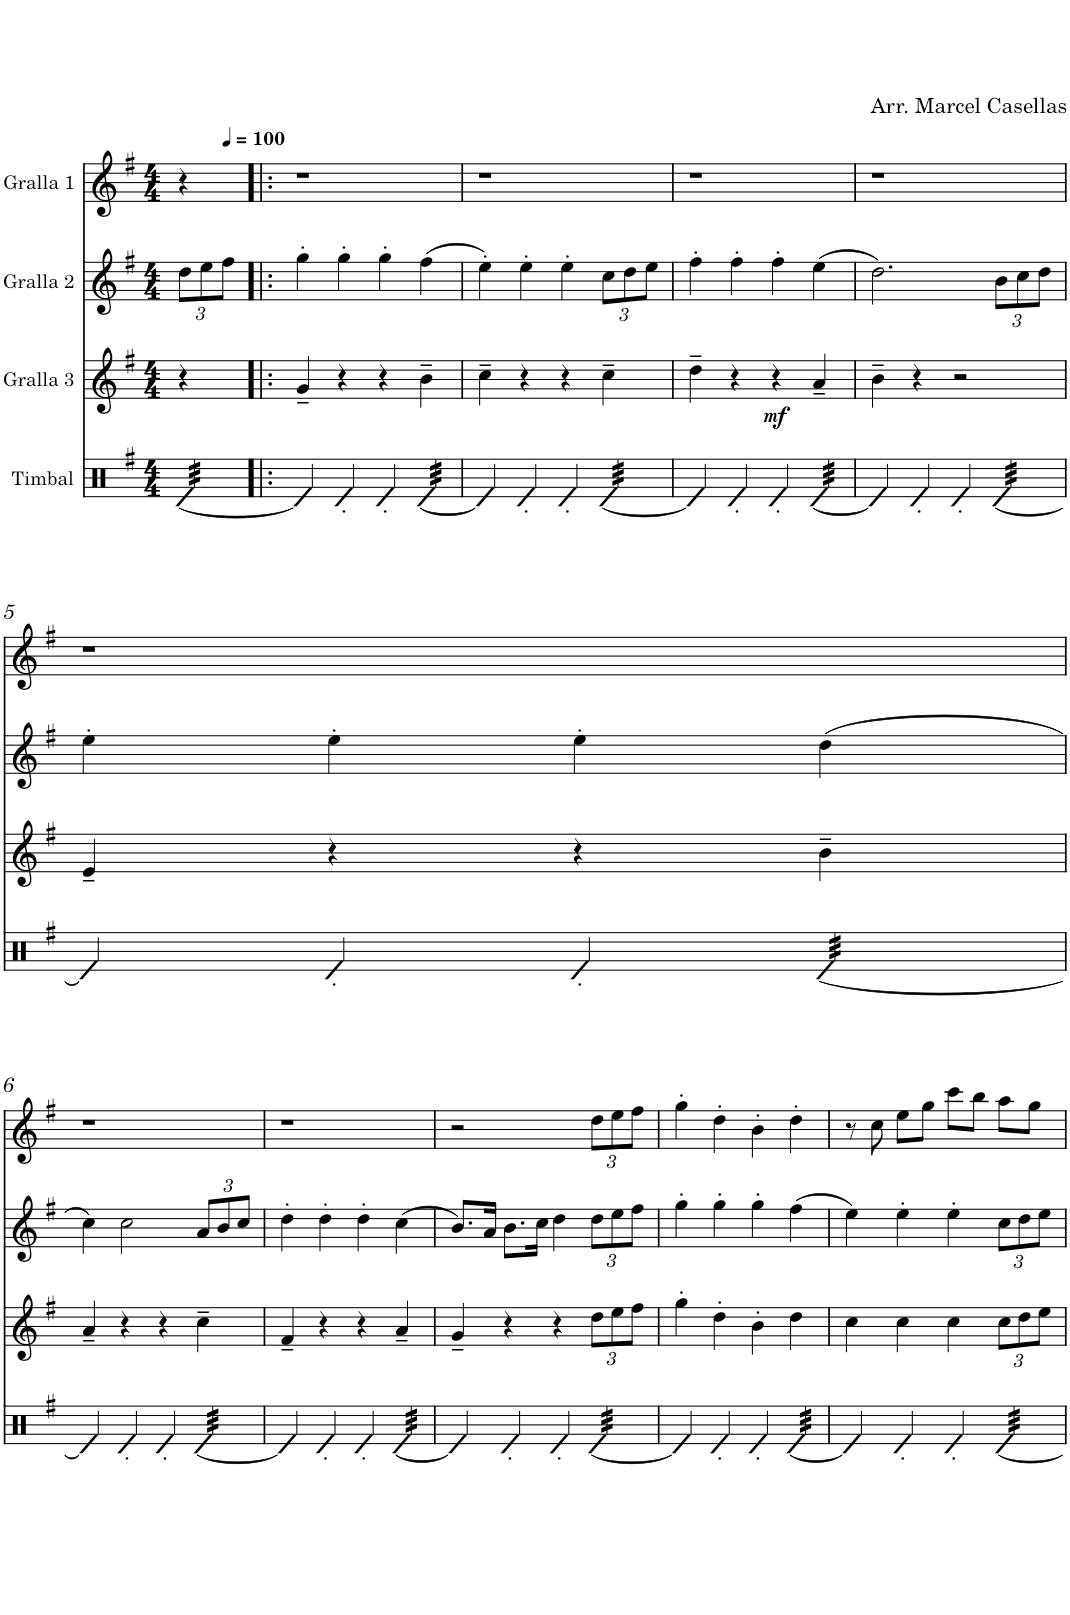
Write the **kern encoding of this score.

**kern	**kern	**dynam	**kern	**kern
*part4	*part3	*part3	*part2	*part1
*staff4	*staff3	*staff3	*staff2	*staff1
*I"Timbal	*I"Gralla 3	*	*I"Gralla 2	*I"Gralla 1
*clefX	*clefG2	*	*clefG2	*clefG2
*	*Trd8c14	*	*	*Trd1c2
*k[f#]	*k[f#]	*	*k[f#]	*k[f#]
*M4/4	*M4/4	*	*M4/4	*M4/4
*	*	*	*Xbrackettup	*
=	=	=	=	=
*	*	*	*	*^
*tremolo	*	*	*	*	*
[32e/LLL	4r	.	12dd\L	4r	6ryy
32e/	.	.	.	.	.
32e/	.	.	.	.	.
.	.	.	12ee\	.	.
32e/	.	.	.	.	.
32e/	.	.	.	.	.
32e/	.	.	.	.	.
*	*	*	*	*MM100	*
.	.	.	12ff#\J	.	12ryy
32e/	.	.	.	.	.
32e/JJJ	.	.	.	.	.
*Xtremolo	*	*	*	*	*
*	*	*	*	*v	*v
=1!|:	=1!|:	=1!|:	=1!|:	=1!|:
4e/]	4g~/	.	4gg'\	1r
4e'/	4r	.	4gg'\	.
4e'/	4r	.	4gg'\	.
*tremolo	*	*	*	*
[32e/LLL	4b~\	.	(>4ff#\	.
32e/	.	.	.	.
32e/	.	.	.	.
32e/	.	.	.	.
32e/	.	.	.	.
32e/	.	.	.	.
32e/	.	.	.	.
32e/JJJ	.	.	.	.
*Xtremolo	*	*	*	*
=2	=2	=2	=2	=2
4e/]	4cc~\	.	4ee'\)	1r
4e'/	4r	.	4ee'\	.
4e'/	4r	.	4ee'\	.
*tremolo	*	*	*	*
[32e/LLL	4cc~\	.	12cc\L	.
32e/	.	.	.	.
32e/	.	.	.	.
.	.	.	12dd\	.
32e/	.	.	.	.
32e/	.	.	.	.
32e/	.	.	.	.
.	.	.	12ee\J	.
32e/	.	.	.	.
32e/JJJ	.	.	.	.
*Xtremolo	*	*	*	*
=3	=3	=3	=3	=3
4e/]	4dd~\	.	4ff#'\	1r
4e'/	4r	.	4ff#'\	.
!	!	!LO:DY:b	!	!
4e'/	4r	mf	4ff#'\	.
*tremolo	*	*	*	*
[32e/LLL	4a~/	.	(>4ee\	.
32e/	.	.	.	.
32e/	.	.	.	.
32e/	.	.	.	.
32e/	.	.	.	.
32e/	.	.	.	.
32e/	.	.	.	.
32e/JJJ	.	.	.	.
*Xtremolo	*	*	*	*
=4	=4	=4	=4	=4
4e/]	4b~\	.	2.dd\)	1r
4e'/	4r	.	.	.
4e'/	2r	.	.	.
*tremolo	*	*	*	*
[32e/LLL	.	.	12b\L	.
32e/	.	.	.	.
32e/	.	.	.	.
.	.	.	12cc\	.
32e/	.	.	.	.
32e/	.	.	.	.
32e/	.	.	.	.
.	.	.	12dd\J	.
32e/	.	.	.	.
32e/JJJ	.	.	.	.
*Xtremolo	*	*	*	*
!!LO:LB:g=z
=5	=5	=5	=5	=5
4e/]	4e~/	.	4ee'\	1r
4e'/	4r	.	4ee'\	.
4e'/	4r	.	4ee'\	.
*tremolo	*	*	*	*
[32e/LLL	4b~\	.	(>4dd\	.
32e/	.	.	.	.
32e/	.	.	.	.
32e/	.	.	.	.
32e/	.	.	.	.
32e/	.	.	.	.
32e/	.	.	.	.
32e/JJJ	.	.	.	.
*Xtremolo	*	*	*	*
!!LO:LB:g=z
=6	=6	=6	=6	=6
4e/]	4a~/	.	4cc\)	1r
4e'/	4r	.	2cc\	.
4e'/	4r	.	.	.
*tremolo	*	*	*	*
[32e/LLL	4cc~\	.	12a/L	.
32e/	.	.	.	.
32e/	.	.	.	.
.	.	.	12b/	.
32e/	.	.	.	.
32e/	.	.	.	.
32e/	.	.	.	.
.	.	.	12cc/J	.
32e/	.	.	.	.
32e/JJJ	.	.	.	.
*Xtremolo	*	*	*	*
=7	=7	=7	=7	=7
4e/]	4f#~/	.	4dd'\	1r
4e'/	4r	.	4dd'\	.
4e'/	4r	.	4dd'\	.
*tremolo	*	*	*	*
[32e/LLL	4a~/	.	(>4cc\	.
32e/	.	.	.	.
32e/	.	.	.	.
32e/	.	.	.	.
32e/	.	.	.	.
32e/	.	.	.	.
32e/	.	.	.	.
32e/JJJ	.	.	.	.
*Xtremolo	*	*	*	*
=8	=8	=8	=8	=8
4e/]	4g~/	.	8.b/L)	2r
.	.	.	16a/Jk	.
4e'/	4r	.	8.b\L	.
.	.	.	16cc\Jk	.
4e'/	4r	.	4dd\	4ryy
*	*Xbrackettup	*	*	*Xbrackettup
*tremolo	*	*	*	*
[32e/LLL	12dd\L	.	12dd\L	12dd\L
32e/	.	.	.	.
32e/	.	.	.	.
.	12ee\	.	12ee\	12ee\
32e/	.	.	.	.
32e/	.	.	.	.
32e/	.	.	.	.
.	12ff#\J	.	12ff#\J	12ff#\J
32e/	.	.	.	.
32e/JJJ	.	.	.	.
*Xtremolo	*	*	*	*
=9	=9	=9	=9	=9
4e/]	4gg'\	.	4gg'\	4gg'\
4e'/	4dd'\	.	4gg'\	4dd'\
4e'/	4b'\	.	4gg'\	4b'\
*tremolo	*	*	*	*
[32e/LLL	4dd\	.	(>4ff#\	4dd'\
32e/	.	.	.	.
32e/	.	.	.	.
32e/	.	.	.	.
32e/	.	.	.	.
32e/	.	.	.	.
32e/	.	.	.	.
32e/JJJ	.	.	.	.
*Xtremolo	*	*	*	*
=10	=10	=10	=10	=10
4e/]	4cc\	.	4ee\)	8r
.	.	.	.	8cc\
4e'/	4cc\	.	4ee'\	8ee\L
.	.	.	.	8gg\J
4e'/	4cc\	.	4ee'\	8ccc\L
.	.	.	.	8bb\J
*tremolo	*	*	*	*
[32e/LLL	12cc\L	.	12cc\L	8aa\L
32e/	.	.	.	.
32e/	.	.	.	.
.	12dd\	.	12dd\	.
32e/	.	.	.	.
32e/	.	.	.	8gg\J
32e/	.	.	.	.
.	12ee\J	.	12ee\J	.
32e/	.	.	.	.
32e/JJJ	.	.	.	.
*Xtremolo	*	*	*	*
=	=	=	=	=
*-	*-	*-	*-	*-
